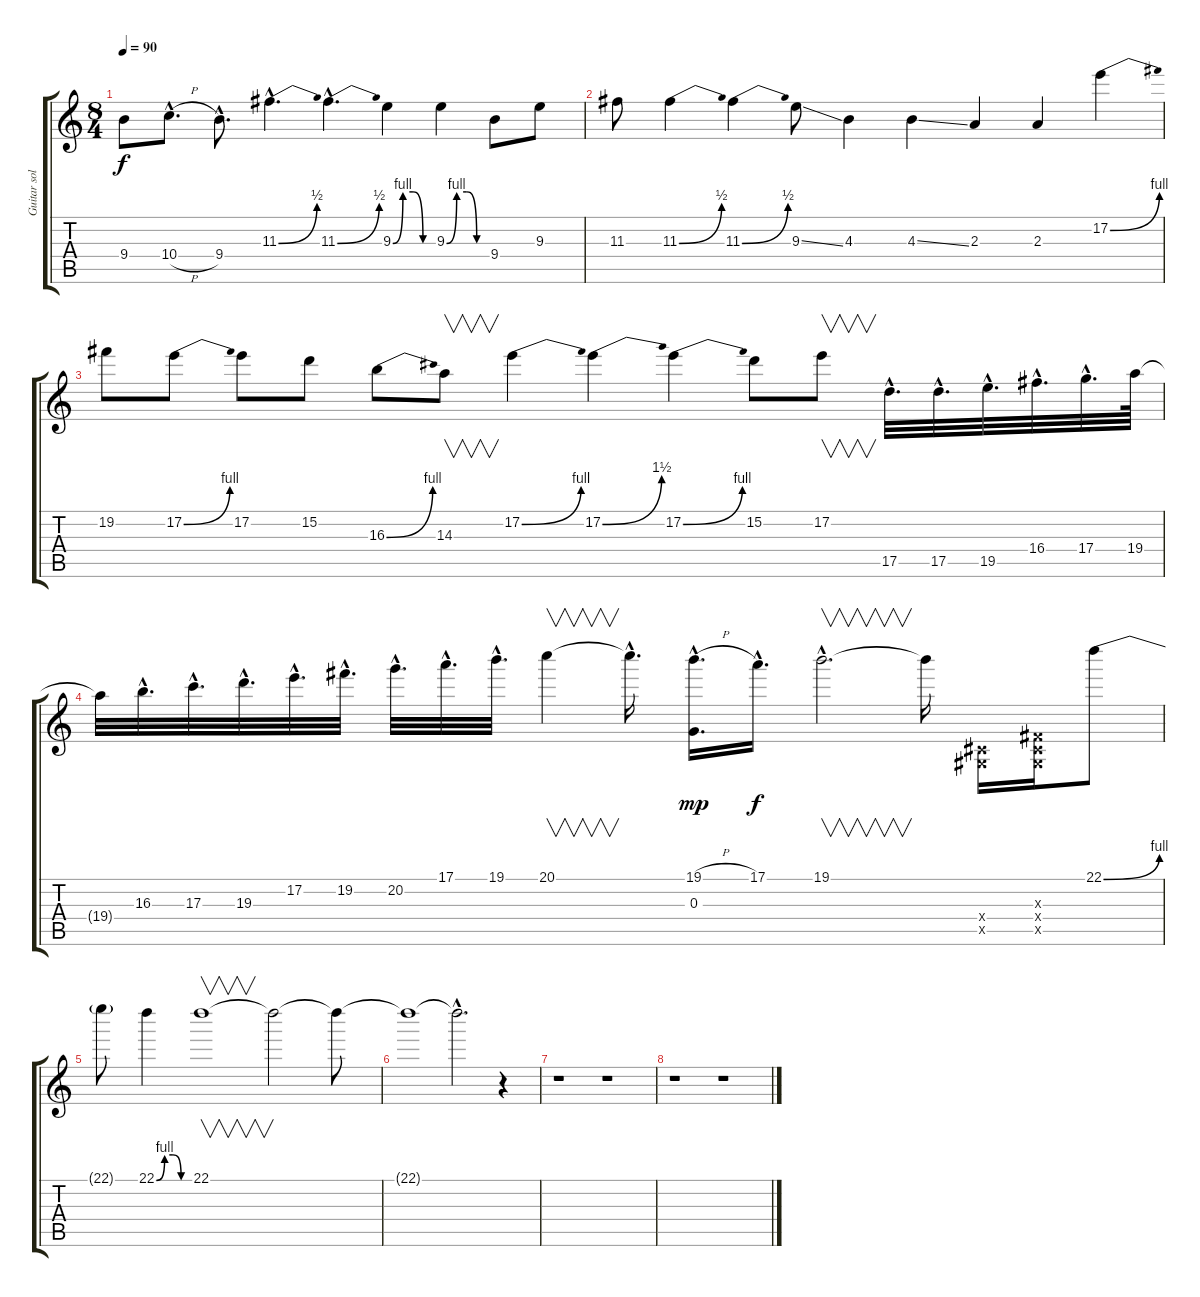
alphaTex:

\track ("Guitar solo (Brian May)" "Guitar sol") {instrument overdrivenguitar}
\staff {score tabs}
\tuning (E4 B3 G3 D3 A2 E2) {hide}
\ts (8 4)
\tempo 90
\clef g2
\ks c
9.4{t}.8{dy f} 10.4{h hac}.8{d} 9.4{hac}.8{d} 11.3{be (bend 0 0 60 2) hac}.4{d} 11.3{be (bend 0 0 60 2) hac}.4{d} 9.3{be (custom 0 0 15 4 30 4 45 0 60 0)}.4 9.3{be (custom 0 0 15 4 30 4 45 0 60 0)}.4 9.4.8 9.3.8 |
11.3.8 11.3{be (bend 0 0 60 2)}.4 11.3{be (bend 0 0 60 2)}.4 9.3{ss}.8 4.3.4 4.3{ss}.4 2.3.4 2.3.4 17.2{be (bend 0 0 60 4)}.4 |
19.2.8 17.2{be (bend 0 0 60 4)}.8 17.2.8 15.2.8 16.3{be (bend 0 0 60 4)}.8 14.3.8{v} 17.2{be (bend 0 0 60 4)}.4 17.2{be (bend 0 0 60 6)}.4 17.2{be (bend 0 0 60 4)}.4 15.2.8 17.2.8{v} 17.5{hac}.32{d} 17.5{hac}.32{d} 19.5{hac}.32{d} 16.4{hac}.32{d} 17.4{hac}.32{d} 19.4.64 |
19.4{t}.32 16.3{hac}.32{d} 17.3{hac}.32{d} 19.3{hac}.32{d} 17.2{hac}.32{d} 19.2{hac}.32{d} 20.2{hac}.32{d} 17.1{hac}.32{d} 19.1{hac}.32{d} 20.1.4{v} 20.1{hac t}.16{d} (19.1{h hac} 0.3{hac}).16{d dy mp} 17.1{hac}.16{d dy f} 19.1{hac}.2{v d} 19.1{t}.16 (-1.4{x} -1.5{x}).16 (-1.3{x} -1.4{x} -1.5{x}).16 22.1{be (bend 0 0 60 4)}.8 |
22.1{t}.8 22.1{be (custom 0 0 15 4 30 4 45 0 60 0)}.4 22.1.1{v} 22.1{t}.2 22.1{t}.8 |
22.1{t}.1 22.1{hac t}.2{d} r.4 |
r.1 r.1 |
r.1 r.1
